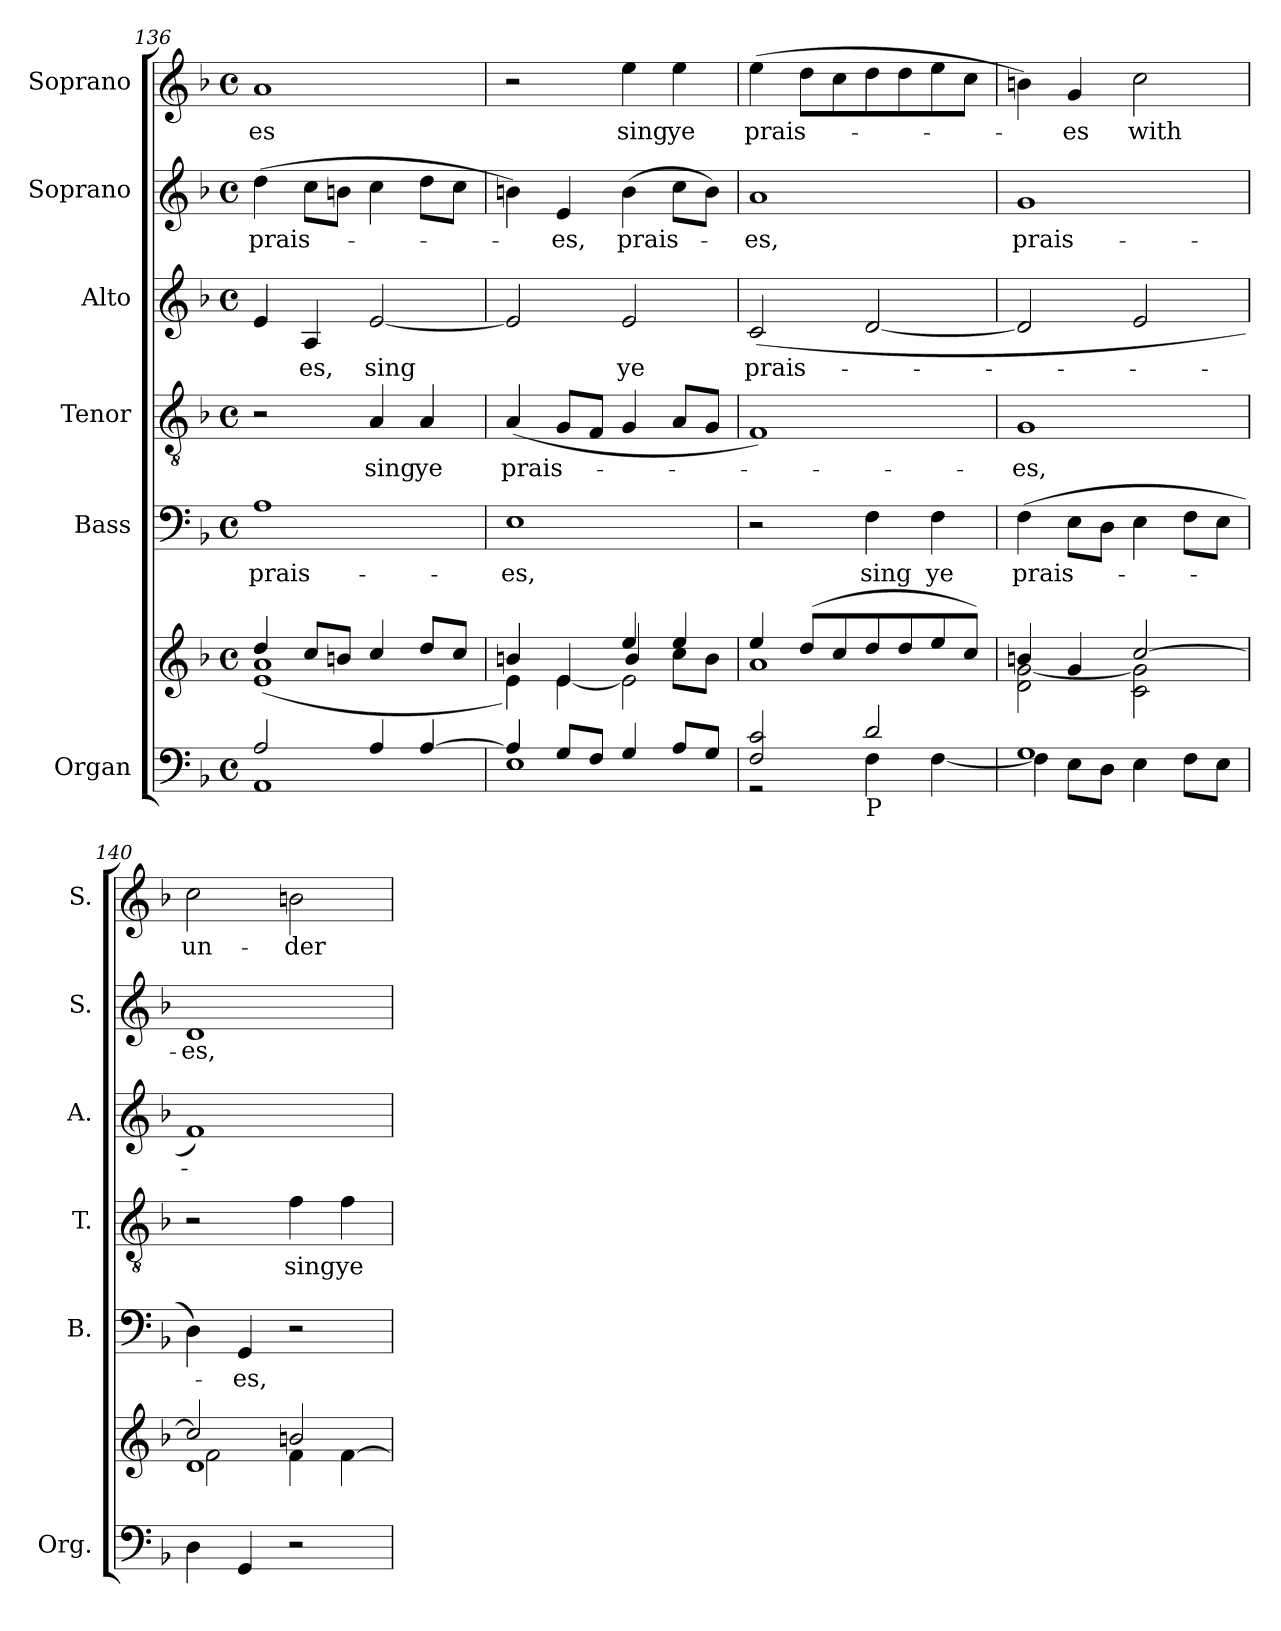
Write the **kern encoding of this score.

**kern	**kern	**kern	**text	**kern	**text	**kern	**text	**kern	**text	**kern	**text
*part6	*part6	*part5	*part5	*part4	*part4	*part3	*part3	*part2	*part2	*part1	*part1
*staff7	*staff6	*staff5	*staff5	*staff4	*staff4	*staff3	*staff3	*staff2	*staff2	*staff1	*staff1
*I"Organ	*	*I"Bass	*	*I"Tenor	*	*I"Alto	*	*I"Soprano	*	*I"Soprano	*
*I'Org.	*	*I'B.	*	*I'T.	*	*I'A.	*	*I'S.	*	*I'S.	*
*clefF4	*clefG2	*clefF4	*	*clefGv2	*	*clefG2	*	*clefG2	*	*clefG2	*
*	*	*	*	*ITrd7c12	*	*	*	*	*	*	*
*k[b-]	*k[b-]	*k[b-]	*	*k[b-]	*	*k[b-]	*	*k[b-]	*	*k[b-]	*
*F:	*F:	*F:	*	*F:	*	*F:	*	*F:	*	*F:	*
*M4/4	*M4/4	*M4/4	*	*M4/4	*	*M4/4	*	*M4/4	*	*M4/4	*
*met(c)	*met(c)	*met(c)	*	*met(c)	*	*met(c)	*	*met(c)	*	*met(c)	*
=136	=136	=136	=136	=136	=136	=136	=136	=136	=136	=136	=136
*^	*^	*	*	*	*	*	*	*	*	*	*
*	*	*	*^	*	*	*	*	*	*	*	*	*	*
!	!	!	!	!	!	!LO:LY:b:color=#000000	!	!	!	!	!	!	!	!
!	!	!	!	!	!	!	!	!	!	!	!	!LO:LY:b:color=#000000	!	!
!	!	!	!	!	!	!	!	!	!	!	!	!	!	!LO:LY:b:color=#000000
2Ai/	1AAi	4ddi/	(1ei	1ai	1Ai	prais-	2r	.	4ei/	.	(4ddi\	prais-	1ai	-es
!	!	!	!	!	!	!	!	!	!	!LO:LY:b:color=#000000	!	!	!	!
.	.	8cci/L	.	.	.	.	.	.	4Ai/	-es,	8cci\L	.	.	.
.	.	8bni/J	.	.	.	.	.	.	.	.	8bni\J	.	.	.
!	!	!	!	!	!	!	!	!LO:LY:b:color=#000000	!	!	!	!	!	!
!	!	!	!	!	!	!	!	!	!	!LO:LY:b:color=#000000	!	!	!	!
4Ai/	.	4cci/	.	.	.	.	4AAi/	sing	[<2ei/	sing	4cci\	.	.	.
!	!	!	!	!	!	!	!	!LO:LY:b:color=#000000	!	!	!	!	!	!
[>4Ai/	.	8ddi/L	.	.	.	.	4AAi/	ye	.	.	8ddi\L	.	.	.
.	.	8cci/J	.	.	.	.	.	.	.	.	8cci\J	.	.	.
!!LO:PB:g=z
=137	=137	=137	=137	=137	=137	=137	=137	=137	=137	=137	=137	=137	=137	=137
!	!	!	!	!	!	!LO:LY:b:color=#000000	!	!	!	!	!	!	!	!
!	!	!	!	!	!	!	!	!LO:LY:b:color=#000000	!	!	!	!	!	!
4Ai/]	1Ei	4bni/	4ei\)	2ryy	1Ei	-es,	(4AAi/	prais-	2ei/]	.	4bni\)	.	2r	.
!	!	!	!	!	!	!	!	!	!	!	!	!LO:LY:b:color=#000000	!	!
8Gi/L	.	4ei/	[<4ei\	.	.	.	8GGi/L	.	.	.	4ei/	-es,	.	.
8Fi/J	.	.	.	.	.	.	8FFi/J	.	.	.	.	.	.	.
!	!	!	!	!	!	!	!	!	!	!LO:LY:b:color=#000000	!	!	!	!
!	!	!	!	!	!	!	!	!	!	!	!	!LO:LY:b:color=#000000	!	!
!	!	!	!	!	!	!	!	!	!	!	!	!	!	!LO:LY:b:color=#000000
4Gi/	.	4eei/	2ei\]	4bi/	.	.	4GGi/	.	2ei/	ye	(4bi\	prais-	4eei\	sing
!	!	!	!	!	!	!	!	!	!	!	!	!	!	!LO:LY:b:color=#000000
8Ai/L	.	4eei/	.	8cci\L	.	.	8AAi/L	.	.	.	8cci\L	.	4eei\	ye
8Gi/J	.	.	.	8bi\J	.	.	8GGi/J	.	.	.	8bi\J)	.	.	.
*	*	*	*v	*v	*	*	*	*	*	*	*	*	*	*
=138	=138	=138	=138	=138	=138	=138	=138	=138	=138	=138	=138	=138	=138
*	*	*	*^	*	*	*	*	*	*	*	*	*	*
!	!	!	!	!	!	!	!	!	!	!LO:LY:b:color=#000000	!	!	!	!
*	*	*	*v	*v	*	*	*	*	*	*	*	*	*	*
*	*	*	*^	*	*	*	*	*	*	*	*	*	*
!	!	!	!	!	!	!	!	!	!	!	!	!LO:LY:b:color=#000000	!	!
*	*	*	*v	*v	*	*	*	*	*	*	*	*	*	*
*	*	*	*^	*	*	*	*	*	*	*	*	*	*
!	!	!	!	!	!	!	!	!	!	!	!	!	!	!LO:LY:b:color=#000000
*	*	*	*v	*v	*	*	*	*	*	*	*	*	*	*
2Fi/ 2ci	2r	4eei/	1ai	2r	.	1FFi)	.	(2ci/	prais-	1ai	-es,	(4eei\	prais-
.	.	(8ddi/L	.	.	.	.	.	.	.	.	.	8ddi\L	.
.	.	8cci/	.	.	.	.	.	.	.	.	.	8cci\	.
!LO:TX:b:t=P	!	!	!	!	!	!	!	!	!	!	!	!	!
!	!	!	!	!	!LO:LY:b:color=#000000	!	!	!	!	!	!	!	!
2di/	4Fi\	8ddi/	.	4Fi\	sing	.	.	[<2di/	.	.	.	8ddi\	.
.	.	8ddi/	.	.	.	.	.	.	.	.	.	8ddi\	.
!	!	!	!	!	!LO:LY:b:color=#000000	!	!	!	!	!	!	!	!
.	[<4Fi\	8eei/	.	4Fi\	ye	.	.	.	.	.	.	8eei\	.
.	.	8cci/J)	.	.	.	.	.	.	.	.	.	8cci\J	.
=139	=139	=139	=139	=139	=139	=139	=139	=139	=139	=139	=139	=139	=139
!	!	!	!	!	!LO:LY:b:color=#000000	!	!	!	!	!	!	!	!
!	!	!	!	!	!	!	!LO:LY:b:color=#000000	!	!	!	!	!	!
!	!	!	!	!	!	!	!	!	!	!	!LO:LY:b:color=#000000	!	!
1Gi	4Fi\]	4bni/	2di\ [<2gi	(4Fi\	prais-	1GGi	-es,	2di/]	.	1gi	prais-	4bni\)	.
!	!	!	!	!	!	!	!	!	!	!	!	!	!LO:LY:b:color=#000000
.	8Ei\L	4gi/	.	8Ei\L	.	.	.	.	.	.	.	4gi/	-es
.	8Di\J	.	.	8Di\J	.	.	.	.	.	.	.	.	.
!	!	!	!	!	!	!	!	!	!	!	!	!	!LO:LY:b:color=#000000
.	4Ei\	[>2cci/	2ci\ 2gi]	4Ei\	.	.	.	2ei/	.	.	.	2cci\	with
.	8Fi\L	.	.	8Fi\L	.	.	.	.	.	.	.	.	.
.	8Ei\J	.	.	8Ei\J	.	.	.	.	.	.	.	.	.
*v	*v	*	*	*	*	*	*	*	*	*	*	*	*
=140	=140	=140	=140	=140	=140	=140	=140	=140	=140	=140	=140	=140
*	*	*^	*	*	*	*	*	*	*	*	*	*
*^	*	*	*	*	*	*	*	*	*	*	*	*	*
!	!	!	!	!	!	!	!	!	!	!	!	!LO:LY:b:color=#000000	!	!
*v	*v	*	*	*	*	*	*	*	*	*	*	*	*	*
*^	*	*	*	*	*	*	*	*	*	*	*	*	*
!	!	!	!	!	!	!	!	!	!	!	!	!	!	!LO:LY:b:color=#000000
*v	*v	*	*	*	*	*	*	*	*	*	*	*	*	*
4Di\	2cci/]	1di	2fi\	4Di\)	.	2r	.	1fi)	.	1di	-es,	2cci\	un-
!	!	!	!	!	!LO:LY:b:color=#000000	!	!	!	!	!	!	!	!
4GGi/	.	.	.	4GGi/	-es,	.	.	.	.	.	.	.	.
!	!	!	!	!	!	!	!LO:LY:b:color=#000000	!	!	!	!	!	!
!	!	!	!	!	!	!	!	!	!	!	!	!	!LO:LY:b:color=#000000
2r	2bni/	.	4fi\	2r	.	4Fi\	sing	.	.	.	.	2bni\	-der-
!	!	!	!	!	!	!	!LO:LY:b:color=#000000	!	!	!	!	!	!
.	.	.	[>4fi\	.	.	4Fi\	ye	.	.	.	.	.	.
*	*v	*v	*v	*	*	*	*	*	*	*	*	*	*
=	=	=	=	=	=	=	=	=	=	=	=
*-	*-	*-	*-	*-	*-	*-	*-	*-	*-	*-	*-
